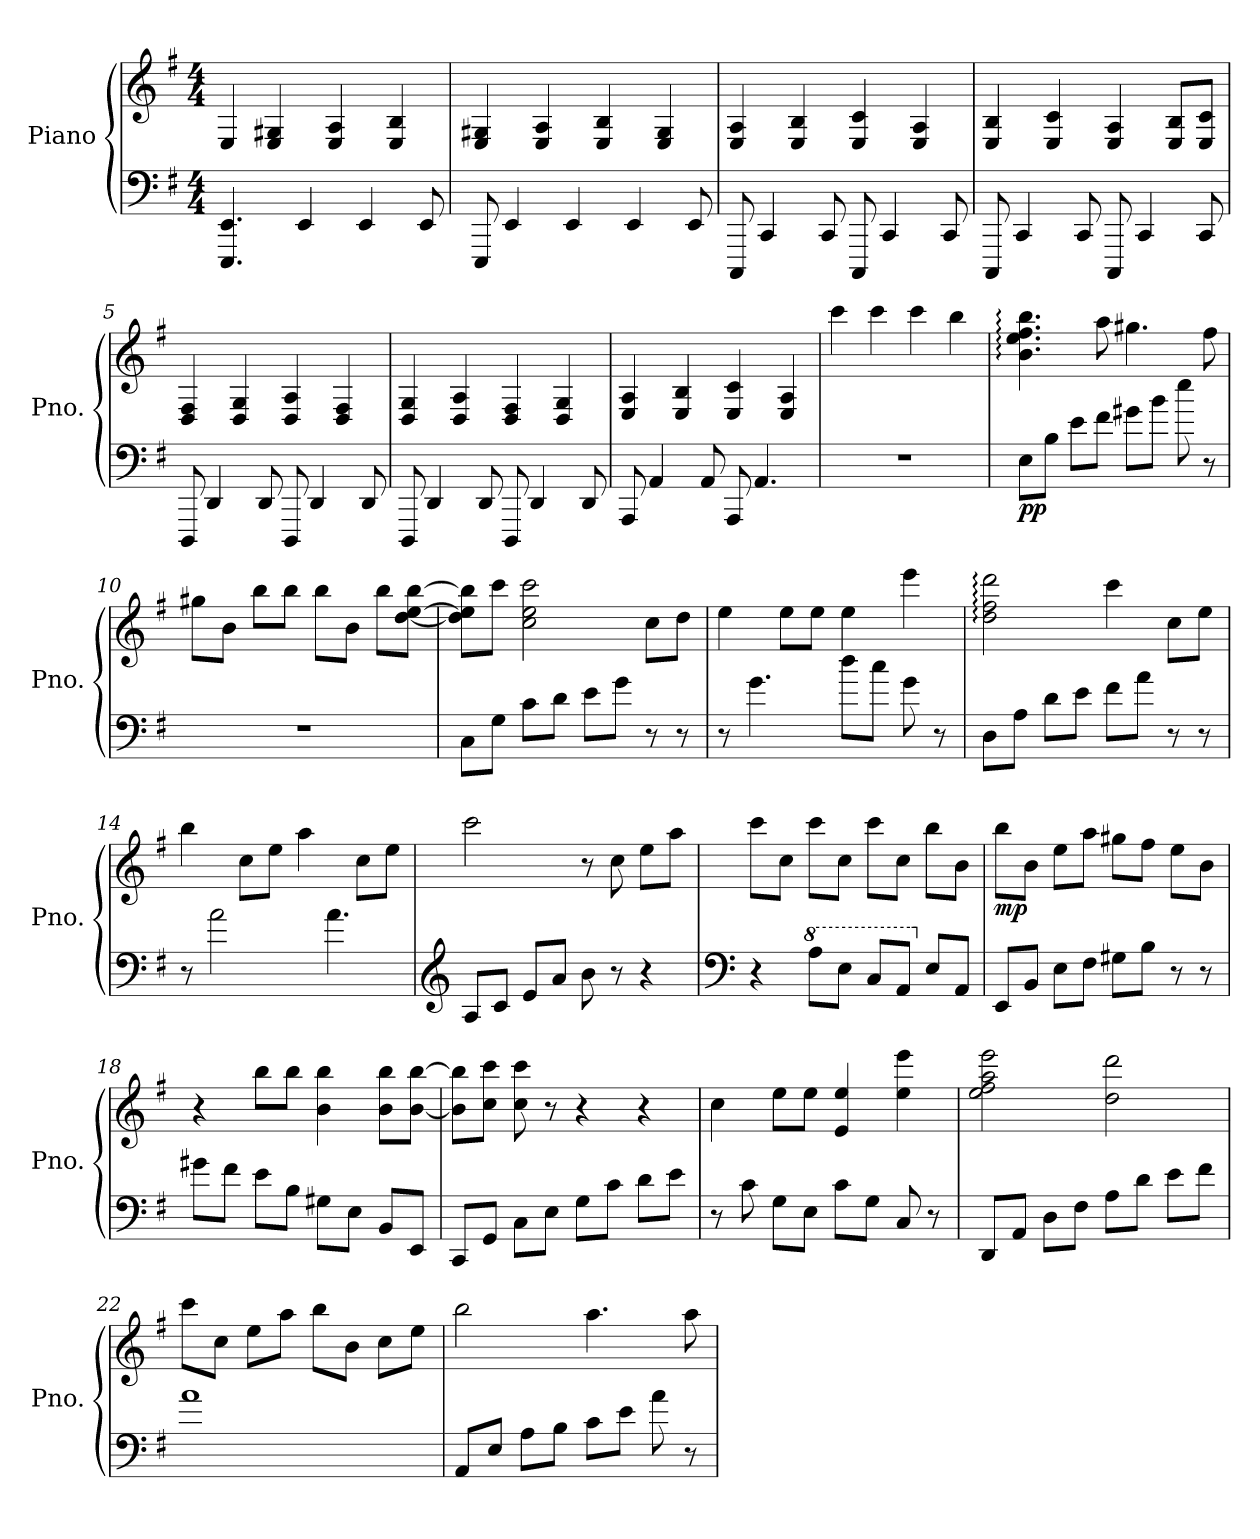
**kern	**kern	**dynam
*part1	*part1	*part1
*staff2	*staff1	*staff1/2
*I"Piano	*	*
*I'Pno.	*	*
*stria5	*stria5	*
*clefF4	*clefG2	*
*k[f#]	*k[f#]	*
*M4/4	*M4/4	*
*MM125	*MM125	*
=1	=1	=1
4.EE 4.EEE	4E	.
.	4G#X 4E	.
4EE	.	.
.	4A 4E	.
4EE	.	.
.	4B 4E	.
8EE	.	.
=2	=2	=2
8EEE	4G#X 4E	.
4EE	.	.
.	4A 4E	.
4EE	.	.
.	4B 4E	.
4EE	.	.
.	4G# 4E	.
8EE	.	.
=3	=3	=3
8CCC	4A 4E	.
4CC	.	.
.	4B 4E	.
8CC	.	.
8CCC	4c 4E	.
4CC	.	.
.	4A 4E	.
8CC	.	.
=4	=4	=4
8CCC	4B 4E	.
4CC	.	.
.	4c 4E	.
8CC	.	.
8CCC	4A 4E	.
4CC	.	.
.	8B 8EL	.
8CC	8c 8EJ	.
=5	=5	=5
8DDD	4F# 4D	.
4DD	.	.
.	4G 4D	.
8DD	.	.
8DDD	4A 4D	.
4DD	.	.
.	4F# 4D	.
8DD	.	.
=6	=6	=6
8DDD	4G 4D	.
4DD	.	.
.	4A 4D	.
8DD	.	.
8DDD	4F# 4D	.
4DD	.	.
.	4G 4D	.
8DD	.	.
=7	=7	=7
8AAA	4A 4E	.
4AA	.	.
.	4B 4E	.
8AA	.	.
8AAA	4c 4E	.
4.AA	.	.
.	4A 4E	.
=8	=8	=8
1r	4ccc	.
.	4ccc	.
.	4ccc	.
.	4bb	.
=9	=9	=9
!	!	!LO:DY:b=2
!	!	!LO:DY:n=1:b
8EL	4.bb: 4.b: 4.ee: 4.ff#:	p p
8BJ	.	.
8eL	.	.
8f#J	8aa	.
8g#XL	4.gg#X	.
8bJ	.	.
8ee	.	.
8r	8ff#	.
=10	=10	=10
1r	8gg#XL	.
.	8bJ	.
.	8bbL	.
.	8bbJ	.
.	8bbL	.
.	8bJ	.
.	8bbL	.
.	[8bb [8dd [8eeJ	.
=11	=11	=11
8CL	8bb] 8dd] 8ee]L	.
8GJ	8cccJ	.
8cL	2ccc 2cc 2ee	.
8dJ	.	.
8eL	.	.
8gJ	.	.
8r	8ccL	.
8r	8ddJ	.
=12	=12	=12
8r	4ee	.
4.g	.	.
.	8eeL	.
.	8eeJ	.
8ddL	4ee	.
8ccJ	.	.
8g	4eee	.
8r	.	.
=13	=13	=13
8DL	2ddd: 2dd: 2ff#:	.
8AJ	.	.
8dL	.	.
8eJ	.	.
8f#L	4ccc	.
8aJ	.	.
8r	8ccL	.
8r	8eeJ	.
=14	=14	=14
8r	4bb	.
2a	.	.
.	8ccL	.
.	8eeJ	.
.	4aa	.
4.a	.	.
.	8ccL	.
.	8eeJ	.
=15	=15	=15
*clefG2	*	*
8AL	2ccc	.
8cJ	.	.
8eL	.	.
8aJ	.	.
8b	8r	.
8r	8cc	.
4r	8eeL	.
.	8aaJ	.
=16	=16	=16
*clefF4	*	*
4r	8cccL	.
.	8ccJ	.
*8va	*	*
8aL	8cccL	.
8eJ	8ccJ	.
8cL	8cccL	.
8AJ	8ccJ	.
*X8va	*	*
8EL	8bbL	.
8AAJ	8bJ	.
=17	=17	=17
!	!	!LO:DY:b
8EEL	8bbL	mp
8BBJ	8bJ	.
8EL	8eeL	.
8F#J	8aaJ	.
8G#XL	8gg#XL	.
8BJ	8ff#J	.
8r	8eeL	.
8r	8bJ	.
=18	=18	=18
8g#XL	4r	.
8f#J	.	.
8eL	8bbL	.
8BJ	8bbJ	.
8G#XL	4bb 4b	.
8EJ	.	.
8BBL	8bb 8bL	.
8EEJ	[8bb [8bJ	.
=19	=19	=19
8CCL	8bb] 8b]L	.
8GGJ	8ccc 8ccJ	.
8CL	8ccc 8cc	.
8EJ	8r	.
8GL	4r	.
8cJ	.	.
8dL	4r	.
8eJ	.	.
=20	=20	=20
8r	4cc	.
8c	.	.
8GL	8eeL	.
8EJ	8eeJ	.
8cL	4ee 4e	.
8GJ	.	.
8C	4ee 4eee	.
8r	.	.
=21	=21	=21
8DDL	2ee 2ff# 2aa 2eee	.
8AAJ	.	.
8DL	.	.
8F#J	.	.
8AL	2dd 2ddd	.
8dJ	.	.
8eL	.	.
8f#J	.	.
=22	=22	=22
1a	8cccL	.
.	8ccJ	.
.	8eeL	.
.	8aaJ	.
.	8bbL	.
.	8bJ	.
.	8ccL	.
.	8eeJ	.
=23	=23	=23
8AAL	2bb	.
8EJ	.	.
8AL	.	.
8BJ	.	.
8cL	4.aa	.
8eJ	.	.
8a	.	.
8r	8aa	.
=	=	=
*-	*-	*-
